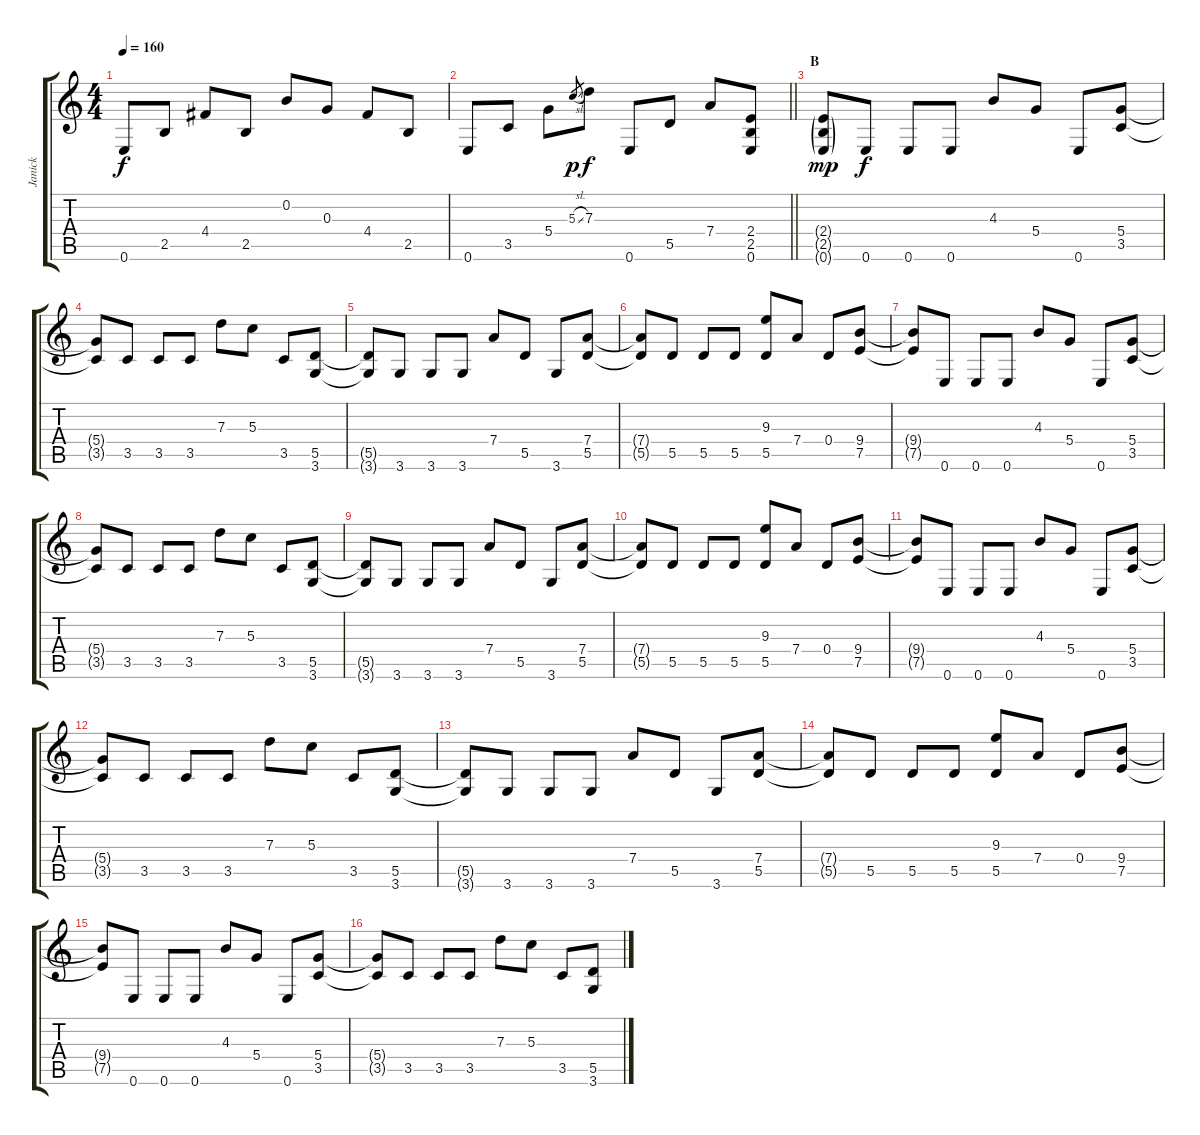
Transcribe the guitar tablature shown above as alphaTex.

\track ("Janick" "Janick") {instrument overdrivenguitar}
\staff {score tabs}
\tuning (E4 B3 G3 D3 A2 E2) {hide}
\ts (4 4)
\tempo 160
\clef g2
\ks c
0.6.8{dy f} 2.5.8 4.4.8 2.5.8 0.2.8 0.3.8 4.4.8 2.5.8 |
\barLineRight lightlight
0.6.8 3.5.8 5.4.8 5.3{sl}.8{gr dy p} 7.3.8{dy f} 0.6.8 5.5.8 7.4.8 (2.4 2.5 0.6).8 |
\section ("" "B")
(2.4{g} 2.5{g} 0.6{g}).8{dy mp} 0.6.8{dy f} 0.6.8 0.6.8 4.3.8 5.4.8 0.6.8 (5.4 3.5).8 |
(5.4{t} 3.5{t}).8 3.5.8 3.5.8 3.5.8 7.3.8 5.3.8 3.5.8 (5.5 3.6).8 |
(5.5{t} 3.6{t}).8 3.6.8 3.6.8 3.6.8 7.4.8 5.5.8 3.6.8 (7.4 5.5).8 |
(7.4{t} 5.5{t}).8 5.5.8 5.5.8 5.5.8 (9.3 5.5).8 7.4.8 0.4.8 (9.4 7.5).8 |
(9.4{t} 7.5{t}).8 0.6.8 0.6.8 0.6.8 4.3.8 5.4.8 0.6.8 (5.4 3.5).8 |
(5.4{t} 3.5{t}).8 3.5.8 3.5.8 3.5.8 7.3.8 5.3.8 3.5.8 (5.5 3.6).8 |
(5.5{t} 3.6{t}).8 3.6.8 3.6.8 3.6.8 7.4.8 5.5.8 3.6.8 (7.4 5.5).8 |
(7.4{t} 5.5{t}).8 5.5.8 5.5.8 5.5.8 (9.3 5.5).8 7.4.8 0.4.8 (9.4 7.5).8 |
(9.4{t} 7.5{t}).8 0.6.8 0.6.8 0.6.8 4.3.8 5.4.8 0.6.8 (5.4 3.5).8 |
(5.4{t} 3.5{t}).8 3.5.8 3.5.8 3.5.8 7.3.8 5.3.8 3.5.8 (5.5 3.6).8 |
(5.5{t} 3.6{t}).8 3.6.8 3.6.8 3.6.8 7.4.8 5.5.8 3.6.8 (7.4 5.5).8 |
(7.4{t} 5.5{t}).8 5.5.8 5.5.8 5.5.8 (9.3 5.5).8 7.4.8 0.4.8 (9.4 7.5).8 |
(9.4{t} 7.5{t}).8 0.6.8 0.6.8 0.6.8 4.3.8 5.4.8 0.6.8 (5.4 3.5).8 |
(5.4{t} 3.5{t}).8 3.5.8 3.5.8 3.5.8 7.3.8 5.3.8 3.5.8 (5.5 3.6).8
